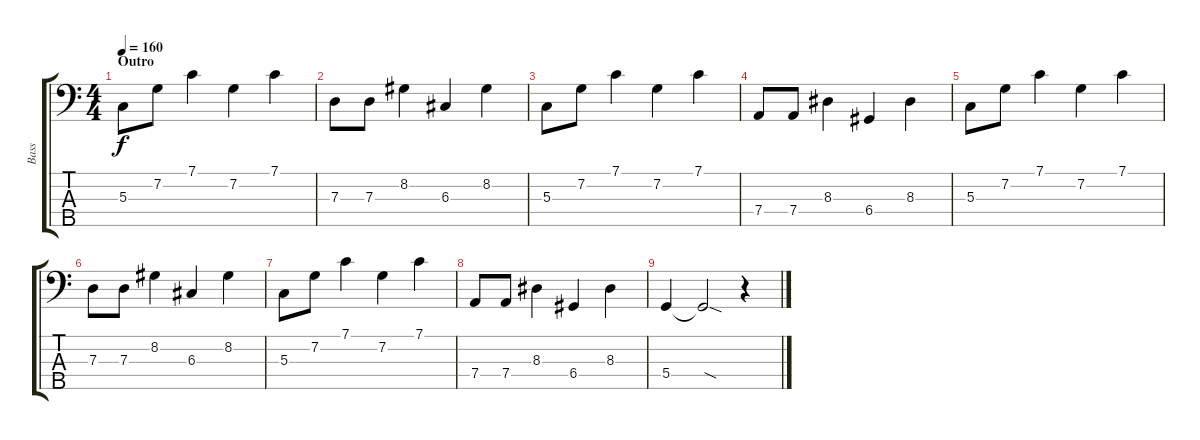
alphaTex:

\track (" Bass" " Bass") {instrument electricbassfinger}
\staff {score tabs}
\tuning (F2 C2 G1 D1 A0) {hide}
\ts (4 4)
\section ("" "Outro")
\tempo 160
\clef f4
\ks c
5.3.8{dy f} 7.2.8 7.1.4 7.2.4 7.1.4 |
7.3.8 7.3.8 8.2.4 6.3.4 8.2.4 |
5.3.8 7.2.8 7.1.4 7.2.4 7.1.4 |
7.4.8 7.4.8 8.3.4 6.4.4 8.3.4 |
5.3.8 7.2.8 7.1.4 7.2.4 7.1.4 |
7.3.8 7.3.8 8.2.4 6.3.4 8.2.4 |
5.3.8 7.2.8 7.1.4 7.2.4 7.1.4 |
7.4.8 7.4.8 8.3.4 6.4.4 8.3.4 |
5.4.4 5.4{sod t}.2 r.4
